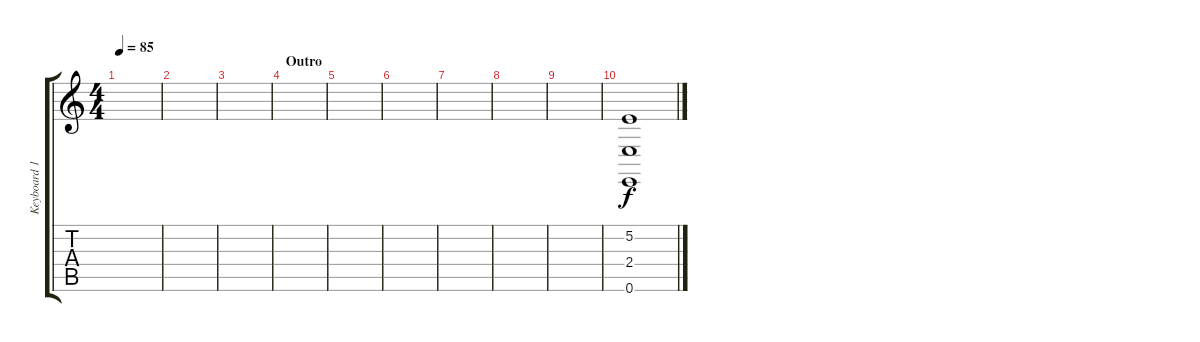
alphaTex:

\track ("Keyboard 1 (Sweep)" "Keyboard 1") {instrument pad8sweep}
\staff {score tabs}
\tuning (E4 B3 G3 D3 A2 E2) {hide}
\ts (4 4)
\tempo 85
\clef g2
\ks c
|
|
|
\section ("" "Outro")
|
|
|
|
|
|
(5.2 2.4 0.6).1
